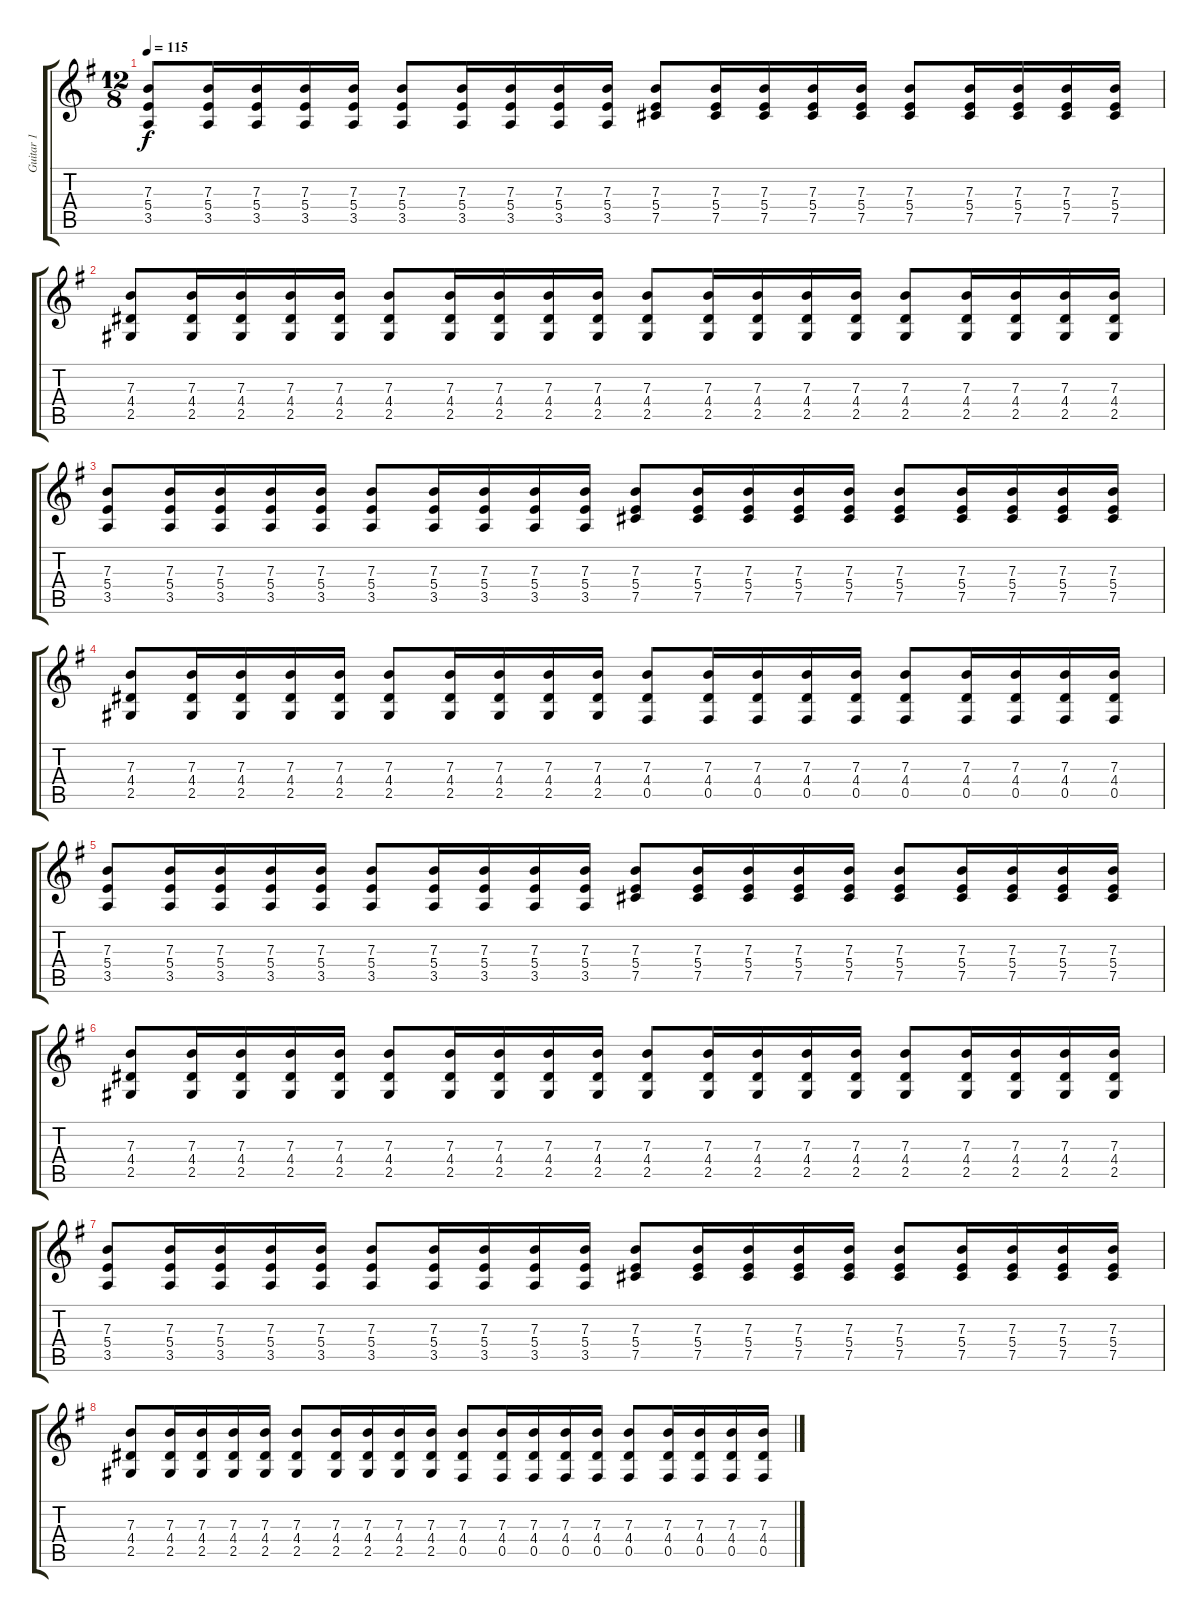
\track ("Guitar 1" "Guitar 1") {instrument distortionguitar}
\staff {score tabs}
\tuning (Db4 Ab3 E3 B2 Gb2 Db2) {hide}
\ts (12 8)
\tempo 115
\clef g2
\ks g
(7.3 5.4 3.5).8{dy f volume 12 instrument distortionguitar} (7.3 5.4 3.5).16 (7.3 5.4 3.5).16 (7.3 5.4 3.5).16 (7.3 5.4 3.5).16 (7.3 5.4 3.5).8 (7.3 5.4 3.5).16 (7.3 5.4 3.5).16 (7.3 5.4 3.5).16 (7.3 5.4 3.5).16 (7.3 5.4 7.5).8 (7.3 5.4 7.5).16 (7.3 5.4 7.5).16 (7.3 5.4 7.5).16 (7.3 5.4 7.5).16 (7.3 5.4 7.5).8 (7.3 5.4 7.5).16 (7.3 5.4 7.5).16 (7.3 5.4 7.5).16 (7.3 5.4 7.5).16 |
(7.3 4.4 2.5).8 (7.3 4.4 2.5).16 (7.3 4.4 2.5).16 (7.3 4.4 2.5).16 (7.3 4.4 2.5).16 (7.3 4.4 2.5).8 (7.3 4.4 2.5).16 (7.3 4.4 2.5).16 (7.3 4.4 2.5).16 (7.3 4.4 2.5).16 (7.3 4.4 2.5).8 (7.3 4.4 2.5).16 (7.3 4.4 2.5).16 (7.3 4.4 2.5).16 (7.3 4.4 2.5).16 (7.3 4.4 2.5).8 (7.3 4.4 2.5).16 (7.3 4.4 2.5).16 (7.3 4.4 2.5).16 (7.3 4.4 2.5).16 |
(7.3 5.4 3.5).8 (7.3 5.4 3.5).16 (7.3 5.4 3.5).16 (7.3 5.4 3.5).16 (7.3 5.4 3.5).16 (7.3 5.4 3.5).8 (7.3 5.4 3.5).16 (7.3 5.4 3.5).16 (7.3 5.4 3.5).16 (7.3 5.4 3.5).16 (7.3 5.4 7.5).8 (7.3 5.4 7.5).16 (7.3 5.4 7.5).16 (7.3 5.4 7.5).16 (7.3 5.4 7.5).16 (7.3 5.4 7.5).8 (7.3 5.4 7.5).16 (7.3 5.4 7.5).16 (7.3 5.4 7.5).16 (7.3 5.4 7.5).16 |
(7.3 4.4 2.5).8 (7.3 4.4 2.5).16 (7.3 4.4 2.5).16 (7.3 4.4 2.5).16 (7.3 4.4 2.5).16 (7.3 4.4 2.5).8 (7.3 4.4 2.5).16 (7.3 4.4 2.5).16 (7.3 4.4 2.5).16 (7.3 4.4 2.5).16 (7.3 4.4 0.5).8 (7.3 4.4 0.5).16 (7.3 4.4 0.5).16 (7.3 4.4 0.5).16 (7.3 4.4 0.5).16 (7.3 4.4 0.5).8 (7.3 4.4 0.5).16 (7.3 4.4 0.5).16 (7.3 4.4 0.5).16 (7.3 4.4 0.5).16 |
(7.3 5.4 3.5).8 (7.3 5.4 3.5).16 (7.3 5.4 3.5).16 (7.3 5.4 3.5).16 (7.3 5.4 3.5).16 (7.3 5.4 3.5).8 (7.3 5.4 3.5).16 (7.3 5.4 3.5).16 (7.3 5.4 3.5).16 (7.3 5.4 3.5).16 (7.3 5.4 7.5).8 (7.3 5.4 7.5).16 (7.3 5.4 7.5).16 (7.3 5.4 7.5).16 (7.3 5.4 7.5).16 (7.3 5.4 7.5).8 (7.3 5.4 7.5).16 (7.3 5.4 7.5).16 (7.3 5.4 7.5).16 (7.3 5.4 7.5).16 |
(7.3 4.4 2.5).8 (7.3 4.4 2.5).16 (7.3 4.4 2.5).16 (7.3 4.4 2.5).16 (7.3 4.4 2.5).16 (7.3 4.4 2.5).8 (7.3 4.4 2.5).16 (7.3 4.4 2.5).16 (7.3 4.4 2.5).16 (7.3 4.4 2.5).16 (7.3 4.4 2.5).8 (7.3 4.4 2.5).16 (7.3 4.4 2.5).16 (7.3 4.4 2.5).16 (7.3 4.4 2.5).16 (7.3 4.4 2.5).8 (7.3 4.4 2.5).16 (7.3 4.4 2.5).16 (7.3 4.4 2.5).16 (7.3 4.4 2.5).16 |
(7.3 5.4 3.5).8 (7.3 5.4 3.5).16 (7.3 5.4 3.5).16 (7.3 5.4 3.5).16 (7.3 5.4 3.5).16 (7.3 5.4 3.5).8 (7.3 5.4 3.5).16 (7.3 5.4 3.5).16 (7.3 5.4 3.5).16 (7.3 5.4 3.5).16 (7.3 5.4 7.5).8 (7.3 5.4 7.5).16 (7.3 5.4 7.5).16 (7.3 5.4 7.5).16 (7.3 5.4 7.5).16 (7.3 5.4 7.5).8 (7.3 5.4 7.5).16 (7.3 5.4 7.5).16 (7.3 5.4 7.5).16 (7.3 5.4 7.5).16 |
(7.3 4.4 2.5).8 (7.3 4.4 2.5).16 (7.3 4.4 2.5).16 (7.3 4.4 2.5).16 (7.3 4.4 2.5).16 (7.3 4.4 2.5).8 (7.3 4.4 2.5).16 (7.3 4.4 2.5).16 (7.3 4.4 2.5).16 (7.3 4.4 2.5).16 (7.3 4.4 0.5).8 (7.3 4.4 0.5).16 (7.3 4.4 0.5).16 (7.3 4.4 0.5).16 (7.3 4.4 0.5).16 (7.3 4.4 0.5).8 (7.3 4.4 0.5).16 (7.3 4.4 0.5).16 (7.3 4.4 0.5).16 (7.3 4.4 0.5).16
